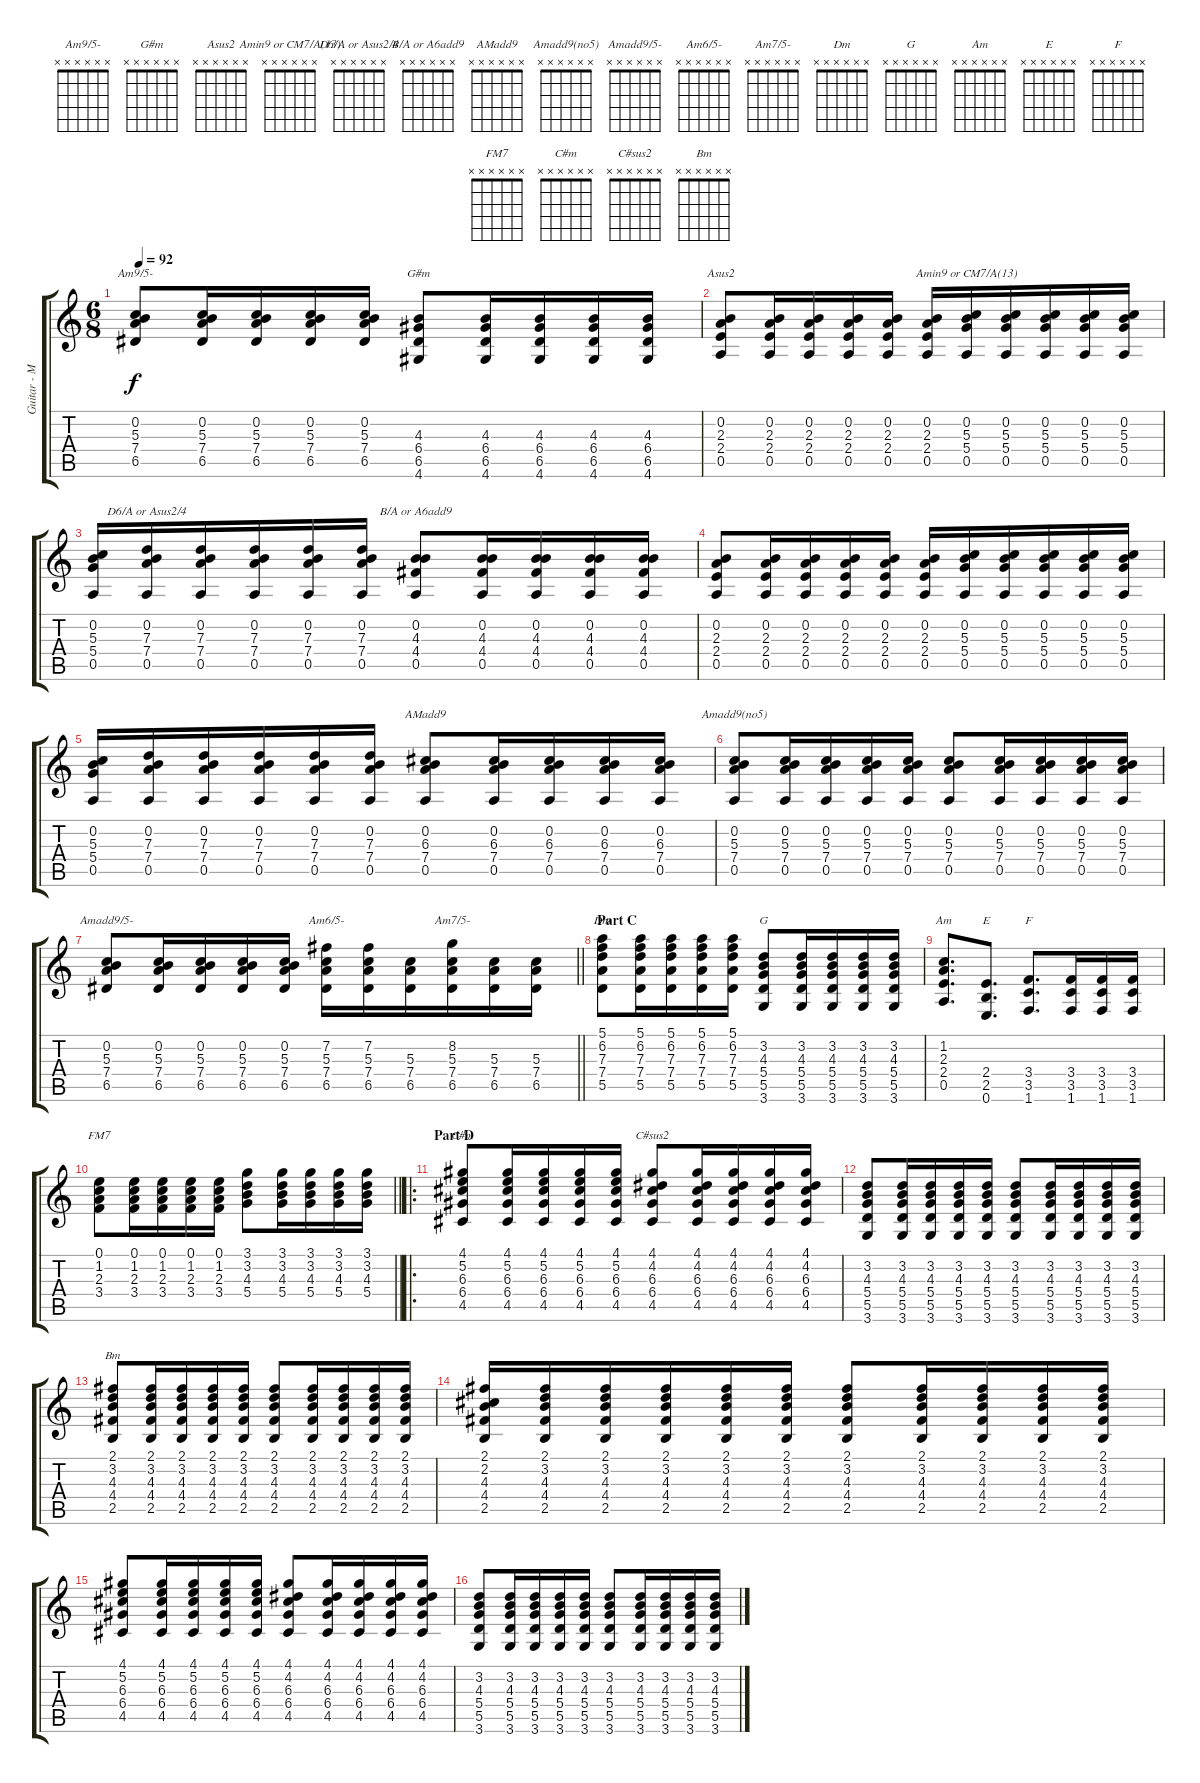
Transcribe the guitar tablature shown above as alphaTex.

\track ("Guitar - Mikael Akerfeldt" "Guitar - M") {instrument overdrivenguitar}
\staff {score tabs}
\tuning (E4 B3 G3 D3 A2 E2) {hide}
\chord ("Am9/5-" x x x x x x)
\chord ("G#m" x x x x x x)
\chord ("Asus2" x x x x x x)
\chord ("Amin9 or CM7/A(13)" x x x x x x)
\chord ("D6/A or Asus2/4" x x x x x x)
\chord ("B/A or A6add9" x x x x x x)
\chord ("AMadd9" x x x x x x)
\chord ("Amadd9(no5)" x x x x x x)
\chord ("Amadd9/5-" x x x x x x)
\chord ("Am6/5-" x x x x x x)
\chord ("Am7/5-" x x x x x x)
\chord ("Dm" x x x x x x)
\chord ("G" x x x x x x)
\chord ("Am" x x x x x x)
\chord ("E" x x x x x x)
\chord ("F" x x x x x x)
\chord ("FM7" x x x x x x)
\chord ("C#m" x x x x x x)
\chord ("C#sus2" x x x x x x)
\chord ("Bm" x x x x x x)
\ts (6 8)
\tempo 92
\clef g2
\ks aminor
(0.2 5.3 7.4 6.5).8{ch "Am9/5-" dy f} (0.2 5.3 7.4 6.5).16 (0.2 5.3 7.4 6.5).16 (0.2 5.3 7.4 6.5).16 (0.2 5.3 7.4 6.5).16 (4.3 6.4 6.5 4.6).8{ch "G#m"} (4.3 6.4 6.5 4.6).16 (4.3 6.4 6.5 4.6).16 (4.3 6.4 6.5 4.6).16 (4.3 6.4 6.5 4.6).16 |
(0.2 2.3 2.4 0.5).8{ch "Asus2"} (0.2 2.3 2.4 0.5).16 (0.2 2.3 2.4 0.5).16 (0.2 2.3 2.4 0.5).16 (0.2 2.3 2.4 0.5).16 (0.2 2.3 2.4 0.5).16 (0.2 5.3 5.4 0.5).16{ch "Amin9 or CM7/A(13)"} (0.2 5.3 5.4 0.5).16 (0.2 5.3 5.4 0.5).16 (0.2 5.3 5.4 0.5).16 (0.2 5.3 5.4 0.5).16 |
(0.2 5.3 5.4 0.5).16 (0.2 7.3 7.4 0.5).16{ch "D6/A or Asus2/4"} (0.2 7.3 7.4 0.5).16 (0.2 7.3 7.4 0.5).16 (0.2 7.3 7.4 0.5).16 (0.2 7.3 7.4 0.5).16 (0.2 4.3 4.4 0.5).8{ch "B/A or A6add9"} (0.2 4.3 4.4 0.5).16 (0.2 4.3 4.4 0.5).16 (0.2 4.3 4.4 0.5).16 (0.2 4.3 4.4 0.5).16 |
(0.2 2.3 2.4 0.5).8 (0.2 2.3 2.4 0.5).16 (0.2 2.3 2.4 0.5).16 (0.2 2.3 2.4 0.5).16 (0.2 2.3 2.4 0.5).16 (0.2 2.3 2.4 0.5).16 (0.2 5.3 5.4 0.5).16 (0.2 5.3 5.4 0.5).16 (0.2 5.3 5.4 0.5).16 (0.2 5.3 5.4 0.5).16 (0.2 5.3 5.4 0.5).16 |
(0.2 5.3 5.4 0.5).16 (0.2 7.3 7.4 0.5).16 (0.2 7.3 7.4 0.5).16 (0.2 7.3 7.4 0.5).16 (0.2 7.3 7.4 0.5).16 (0.2 7.3 7.4 0.5).16 (0.2 6.3 7.4 0.5).8{ch "AMadd9"} (0.2 6.3 7.4 0.5).16 (0.2 6.3 7.4 0.5).16 (0.2 6.3 7.4 0.5).16 (0.2 6.3 7.4 0.5).16 |
(0.2 5.3 7.4 0.5).8{ch "Amadd9(no5)" instrument acousticguitarsteel} (0.2 5.3 7.4 0.5).16 (0.2 5.3 7.4 0.5).16 (0.2 5.3 7.4 0.5).16 (0.2 5.3 7.4 0.5).16 (0.2 5.3 7.4 0.5).8 (0.2 5.3 7.4 0.5).16 (0.2 5.3 7.4 0.5).16 (0.2 5.3 7.4 0.5).16 (0.2 5.3 7.4 0.5).16 |
\barLineRight lightlight
(0.2 5.3 7.4 6.5).8{ch "Amadd9/5-"} (0.2 5.3 7.4 6.5).16 (0.2 5.3 7.4 6.5).16 (0.2 5.3 7.4 6.5).16 (0.2 5.3 7.4 6.5).16 (7.2 5.3 7.4 6.5).16{ch "Am6/5-"} (7.2 5.3 7.4 6.5).16 (5.3 7.4 6.5).16 (8.2 5.3 7.4 6.5).16{ch "Am7/5-"} (5.3 7.4 6.5).16 (5.3 7.4 6.5).16 |
\section ("" "Part C")
(5.1 6.2 7.3 7.4 5.5).8{ch "Dm"} (5.1 6.2 7.3 7.4 5.5).16 (5.1 6.2 7.3 7.4 5.5).16 (5.1 6.2 7.3 7.4 5.5).16 (5.1 6.2 7.3 7.4 5.5).16 (3.2 4.3 5.4 5.5 3.6).8{ch "G"} (3.2 4.3 5.4 5.5 3.6).16 (3.2 4.3 5.4 5.5 3.6).16 (3.2 4.3 5.4 5.5 3.6).16 (3.2 4.3 5.4 5.5 3.6).16 |
(1.2 2.3 2.4 0.5).8{d ch "Am"} (2.4 2.5 0.6).8{d ch "E"} (3.4 3.5 1.6).8{d ch "F"} (3.4 3.5 1.6).16 (3.4 3.5 1.6).16 (3.4 3.5 1.6).16 |
\barLineRight lightlight
(0.1 1.2 2.3 3.4).8{ch "FM7"} (0.1 1.2 2.3 3.4).16 (0.1 1.2 2.3 3.4).16 (0.1 1.2 2.3 3.4).16 (0.1 1.2 2.3 3.4).16 (3.1 3.2 4.3 5.4).8 (3.1 3.2 4.3 5.4).16 (3.1 3.2 4.3 5.4).16 (3.1 3.2 4.3 5.4).16 (3.1 3.2 4.3 5.4).16 |
\ro
\section ("" "Part D")
(4.1 5.2 6.3 6.4 4.5).8{ch "C#m"} (4.1 5.2 6.3 6.4 4.5).16 (4.1 5.2 6.3 6.4 4.5).16 (4.1 5.2 6.3 6.4 4.5).16 (4.1 5.2 6.3 6.4 4.5).16 (4.1 4.2 6.3 6.4 4.5).8{ch "C#sus2"} (4.1 4.2 6.3 6.4 4.5).16 (4.1 4.2 6.3 6.4 4.5).16 (4.1 4.2 6.3 6.4 4.5).16 (4.1 4.2 6.3 6.4 4.5).16 |
(3.2 4.3 5.4 5.5 3.6).8 (3.2 4.3 5.4 5.5 3.6).16 (3.2 4.3 5.4 5.5 3.6).16 (3.2 4.3 5.4 5.5 3.6).16 (3.2 4.3 5.4 5.5 3.6).16 (3.2 4.3 5.4 5.5 3.6).8 (3.2 4.3 5.4 5.5 3.6).16 (3.2 4.3 5.4 5.5 3.6).16 (3.2 4.3 5.4 5.5 3.6).16 (3.2 4.3 5.4 5.5 3.6).16 |
(2.1 3.2 4.3 4.4 2.5).8{ch "Bm"} (2.1 3.2 4.3 4.4 2.5).16 (2.1 3.2 4.3 4.4 2.5).16 (2.1 3.2 4.3 4.4 2.5).16 (2.1 3.2 4.3 4.4 2.5).16 (2.1 3.2 4.3 4.4 2.5).8 (2.1 3.2 4.3 4.4 2.5).16 (2.1 3.2 4.3 4.4 2.5).16 (2.1 3.2 4.3 4.4 2.5).16 (2.1 3.2 4.3 4.4 2.5).16 |
(2.1 2.2 4.3 4.4 2.5).16 (2.1 3.2 4.3 4.4 2.5).16 (2.1 3.2 4.3 4.4 2.5).16 (2.1 3.2 4.3 4.4 2.5).16 (2.1 3.2 4.3 4.4 2.5).16 (2.1 3.2 4.3 4.4 2.5).16 (2.1 3.2 4.3 4.4 2.5).8 (2.1 3.2 4.3 4.4 2.5).16 (2.1 3.2 4.3 4.4 2.5).16 (2.1 3.2 4.3 4.4 2.5).16 (2.1 3.2 4.3 4.4 2.5).16 |
(4.1 5.2 6.3 6.4 4.5).8 (4.1 5.2 6.3 6.4 4.5).16 (4.1 5.2 6.3 6.4 4.5).16 (4.1 5.2 6.3 6.4 4.5).16 (4.1 5.2 6.3 6.4 4.5).16 (4.1 4.2 6.3 6.4 4.5).8 (4.1 4.2 6.3 6.4 4.5).16 (4.1 4.2 6.3 6.4 4.5).16 (4.1 4.2 6.3 6.4 4.5).16 (4.1 4.2 6.3 6.4 4.5).16 |
(3.2 4.3 5.4 5.5 3.6).8 (3.2 4.3 5.4 5.5 3.6).16 (3.2 4.3 5.4 5.5 3.6).16 (3.2 4.3 5.4 5.5 3.6).16 (3.2 4.3 5.4 5.5 3.6).16 (3.2 4.3 5.4 5.5 3.6).8 (3.2 4.3 5.4 5.5 3.6).16 (3.2 4.3 5.4 5.5 3.6).16 (3.2 4.3 5.4 5.5 3.6).16 (3.2 4.3 5.4 5.5 3.6).16
